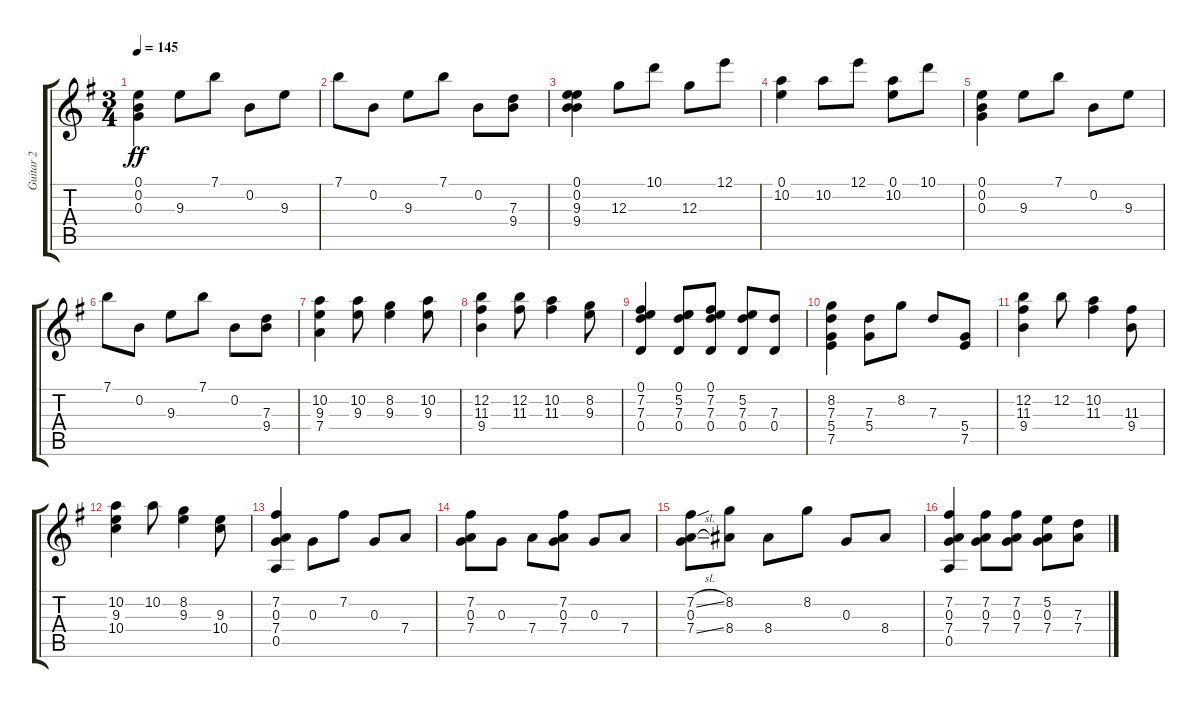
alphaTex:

\track ("Guitar 2" "Guitar 2") {instrument overdrivenguitar}
\staff {score tabs}
\tuning (E4 B3 G3 D3 A2 E2) {hide}
\ts (3 4)
\tempo 145
\clef g2
\ks g
(0.1 0.2 0.3).4{dy ff} 9.3.8 7.1.8 0.2.8 9.3.8 |
7.1.8 0.2.8 9.3.8 7.1.8 0.2.8 (7.3 9.4).8 |
(0.1 0.2 9.3 9.4).4 12.3.8 10.1.8 12.3.8 12.1.8 |
(0.1 10.2).4 10.2.8 12.1.8 (0.1 10.2).8 10.1.8 |
(0.1 0.2 0.3).4 9.3.8 7.1.8 0.2.8 9.3.8 |
7.1.8 0.2.8 9.3.8 7.1.8 0.2.8 (7.3 9.4).8 |
(10.2 9.3 7.4).4 (10.2 9.3).8 (8.2 9.3).4 (10.2 9.3).8 |
(12.2 11.3 9.4).4 (12.2 11.3).8 (10.2 11.3).4 (8.2 9.3).8 |
(0.1 7.2 7.3 0.4).4 (0.1 5.2 7.3 0.4).8 (0.1 7.2 7.3 0.4).8 (5.2 7.3 0.4).8 (7.3 0.4).8 |
(8.2 7.3 5.4 7.5).4 (7.3 5.4).8 8.2.8 7.3.8 (5.4 7.5).8 |
(12.2 11.3 9.4).4 12.2.8 (10.2 11.3).4 (11.3 9.4).8 |
(10.2 9.3 10.4).4 10.2.8 (8.2 9.3).4 (9.3 10.4).8 |
(7.2 0.3 7.4 0.5).4 0.3.8 7.2.8 0.3.8 7.4.8 |
(7.2 0.3 7.4).8 0.3.8 7.4.8 (7.2 0.3 7.4).8 0.3.8 7.4.8 |
(7.2{sl} 0.3 7.4{sl}).8 (8.2 8.4).8 8.4.8 8.2.8 0.3.8 8.4.8 |
(7.2 0.3 7.4 0.5).4 (7.2 0.3 7.4).8 (7.2 0.3 7.4).8 (5.2 0.3 7.4).8 (7.3 7.4).8
